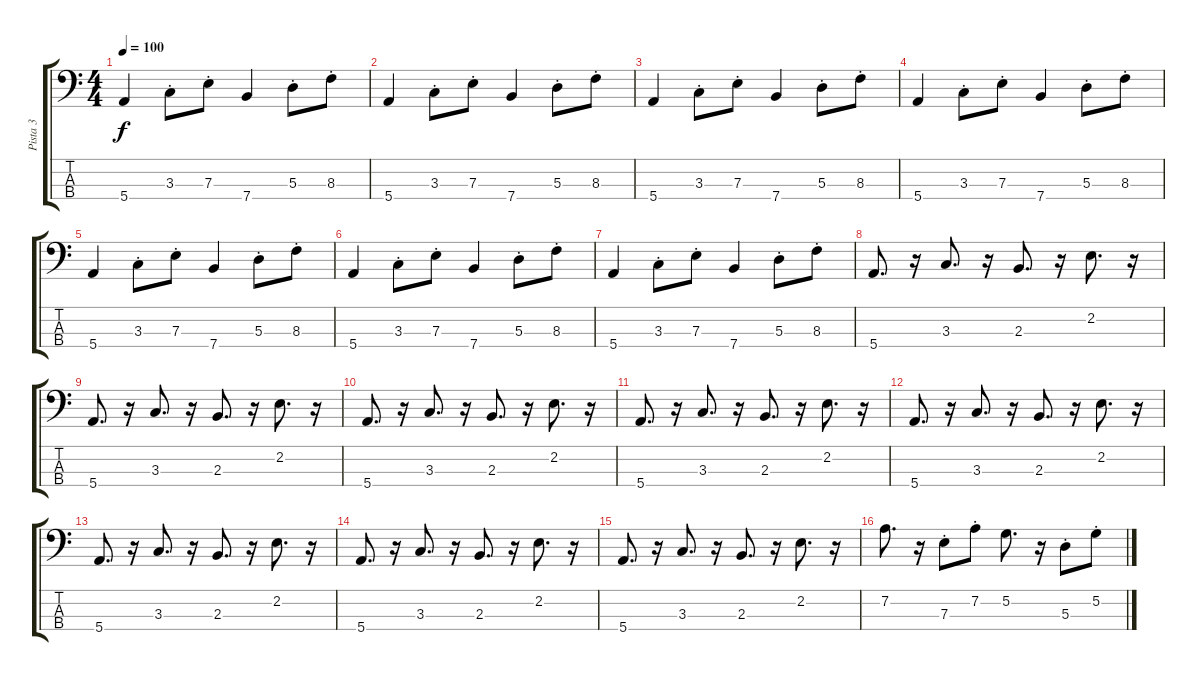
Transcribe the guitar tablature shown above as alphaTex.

\track ("Pista 3" "Pista 3") {instrument electricbassfinger}
\staff {score tabs}
\tuning (G2 D2 A1 E1) {hide}
\ts (4 4)
\tempo 100
\clef f4
\ks c
5.4.4{dy f} 3.3{st}.8 7.3{st}.8 7.4.4 5.3{st}.8 8.3{st}.8 |
5.4.4 3.3{st}.8 7.3{st}.8 7.4.4 5.3{st}.8 8.3{st}.8 |
5.4.4 3.3{st}.8 7.3{st}.8 7.4.4 5.3{st}.8 8.3{st}.8 |
5.4.4 3.3{st}.8 7.3{st}.8 7.4.4 5.3{st}.8 8.3{st}.8 |
5.4.4 3.3{st}.8 7.3{st}.8 7.4.4 5.3{st}.8 8.3{st}.8 |
5.4.4 3.3{st}.8 7.3{st}.8 7.4.4 5.3{st}.8 8.3{st}.8 |
5.4.4 3.3{st}.8 7.3{st}.8 7.4.4 5.3{st}.8 8.3{st}.8 |
5.4.8{d} r.16 3.3.8{d} r.16 2.3.8{d} r.16 2.2.8{d} r.16 |
5.4.8{d} r.16 3.3.8{d} r.16 2.3.8{d} r.16 2.2.8{d} r.16 |
5.4.8{d} r.16 3.3.8{d} r.16 2.3.8{d} r.16 2.2.8{d} r.16 |
5.4.8{d} r.16 3.3.8{d} r.16 2.3.8{d} r.16 2.2.8{d} r.16 |
5.4.8{d} r.16 3.3.8{d} r.16 2.3.8{d} r.16 2.2.8{d} r.16 |
5.4.8{d} r.16 3.3.8{d} r.16 2.3.8{d} r.16 2.2.8{d} r.16 |
5.4.8{d} r.16 3.3.8{d} r.16 2.3.8{d} r.16 2.2.8{d} r.16 |
5.4.8{d} r.16 3.3.8{d} r.16 2.3.8{d} r.16 2.2.8{d} r.16 |
7.2.8{d} r.16 7.3{st}.8 7.2{st}.8 5.2.8{d} r.16 5.3{st}.8 5.2{st}.8
